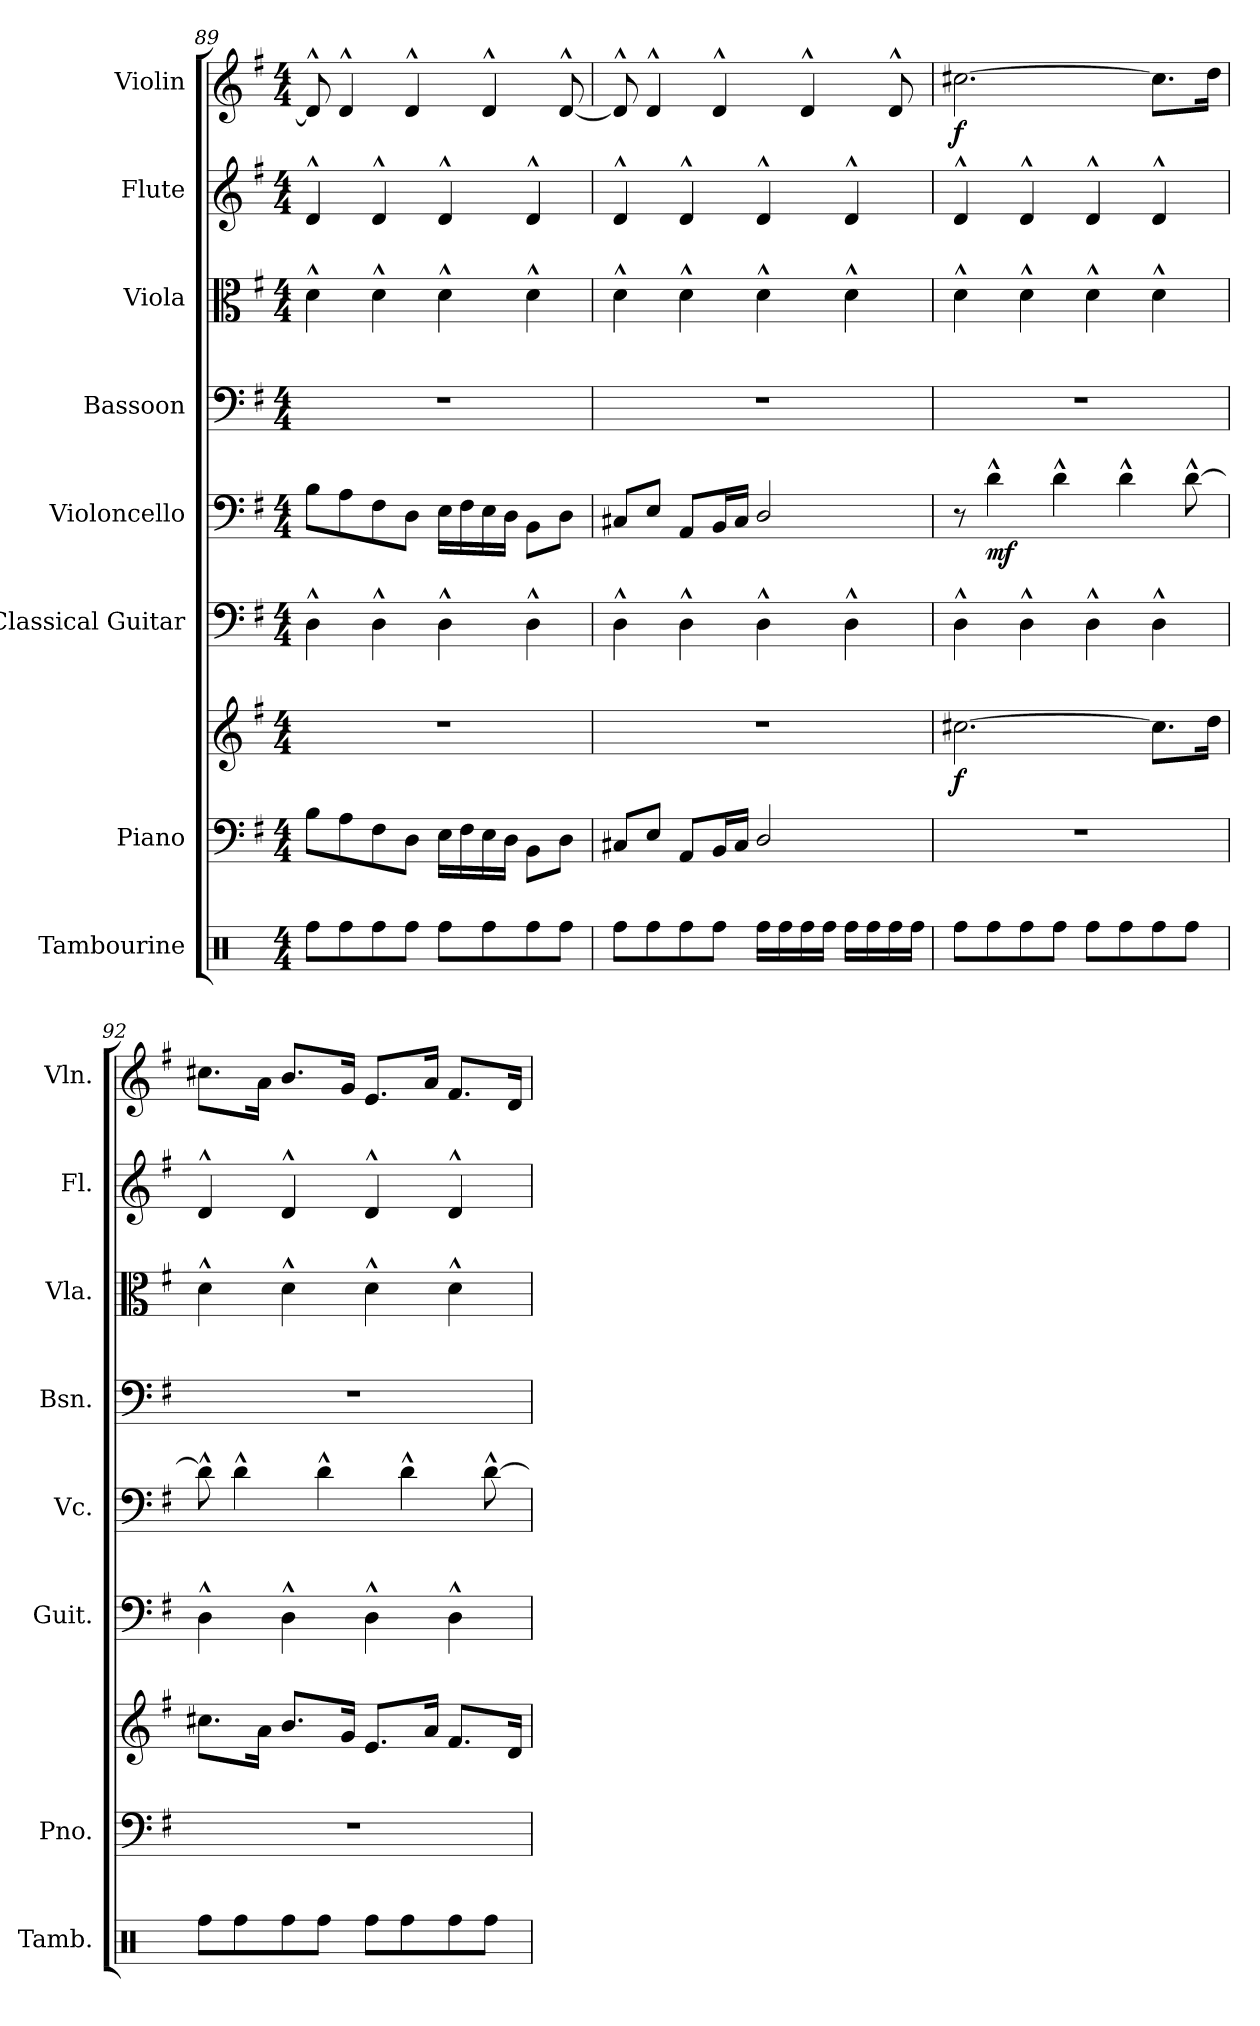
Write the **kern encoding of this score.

**kern	**kern	**kern	**dynam	**kern	**kern	**dynam	**kern	**kern	**kern	**kern	**dynam
*part8	*part7	*part7	*part7	*part6	*part5	*part5	*part4	*part3	*part2	*part1	*part1
*staff9	*staff8	*staff7	*staff7/8	*staff6	*staff5	*staff5	*staff4	*staff3	*staff2	*staff1	*staff1
*I"Tambourine	*I"Piano	*	*	*I"Classical Guitar	*I"Violoncello	*	*I"Bassoon	*I"Viola	*I"Flute	*I"Violin	*
*I'Tamb.	*I'Pno.	*	*	*I'Guit.	*I'Vc.	*	*I'Bsn.	*I'Vla.	*I'Fl.	*I'Vln.	*
*clefX	*clefF4	*clefG2	*	*clefF4	*clefF4	*	*clefF4	*clefC3	*clefG2	*clefG2	*
*k[]	*k[f#]	*k[f#]	*	*k[f#]	*k[f#]	*	*k[f#]	*k[f#]	*k[f#]	*k[f#]	*
*M4/4	*M4/4	*M4/4	*	*M4/4	*M4/4	*	*M4/4	*M4/4	*M4/4	*M4/4	*
=89	=89	=89	=89	=89	=89	=89	=89	=89	=89	=89	=89
8Rff\L	8B\L	1r	.	4D^^\	8B\L	.	1r	4d^^\	4d^^/	8d^^/]	.
8Rff\	8A\	.	.	.	8A\	.	.	.	.	4d^^/	.
8Rff\	8F#\	.	.	4D^^\	8F#\	.	.	4d^^\	4d^^/	.	.
8Rff\J	8D\J	.	.	.	8D\J	.	.	.	.	4d^^/	.
8Rff\L	16E\LL	.	.	4D^^\	16E\LL	.	.	4d^^\	4d^^/	.	.
.	16F#\	.	.	.	16F#\	.	.	.	.	.	.
8Rff\	16E\	.	.	.	16E\	.	.	.	.	4d^^/	.
.	16D\JJ	.	.	.	16D\JJ	.	.	.	.	.	.
8Rff\	8BB\L	.	.	4D^^\	8BB\L	.	.	4d^^\	4d^^/	.	.
8Rff\J	8D\J	.	.	.	8D\J	.	.	.	.	[8d^^/	.
=90	=90	=90	=90	=90	=90	=90	=90	=90	=90	=90	=90
8Rff\L	8C#X/L	1r	.	4D^^\	8C#X/L	.	1r	4d^^\	4d^^/	8d^^/]	.
8Rff\	8E/J	.	.	.	8E/J	.	.	.	.	4d^^/	.
8Rff\	8AA/L	.	.	4D^^\	8AA/L	.	.	4d^^\	4d^^/	.	.
8Rff\J	16BB/L	.	.	.	16BB/L	.	.	.	.	4d^^/	.
.	16C#/JJ	.	.	.	16C#/JJ	.	.	.	.	.	.
16Rff\LL	2D/	.	.	4D^^\	2D/	.	.	4d^^\	4d^^/	.	.
16Rff\	.	.	.	.	.	.	.	.	.	.	.
16Rff\	.	.	.	.	.	.	.	.	.	4d^^/	.
16Rff\JJ	.	.	.	.	.	.	.	.	.	.	.
16Rff\LL	.	.	.	4D^^\	.	.	.	4d^^\	4d^^/	.	.
16Rff\	.	.	.	.	.	.	.	.	.	.	.
16Rff\	.	.	.	.	.	.	.	.	.	8d^^/	.
16Rff\JJ	.	.	.	.	.	.	.	.	.	.	.
!!LO:PB:g=z
=91	=91	=91	=91	=91	=91	=91	=91	=91	=91	=91	=91
!	!	!	!LO:DY:b	!	!	!	!	!	!	!	!LO:DY:b
8Rff\L	1r	[2.cc#X\	f	4D^^\	8r	.	1r	4d^^\	4d^^/	[2.cc#X\	f
!	!	!	!	!	!	!LO:DY:b	!	!	!	!	!
8Rff\	.	.	.	.	4d^^\	mf	.	.	.	.	.
8Rff\	.	.	.	4D^^\	.	.	.	4d^^\	4d^^/	.	.
8Rff\J	.	.	.	.	4d^^\	.	.	.	.	.	.
8Rff\L	.	.	.	4D^^\	.	.	.	4d^^\	4d^^/	.	.
8Rff\	.	.	.	.	4d^^\	.	.	.	.	.	.
8Rff\	.	8.cc#\L]	.	4D^^\	.	.	.	4d^^\	4d^^/	8.cc#\L]	.
8Rff\J	.	.	.	.	[8d^^\	.	.	.	.	.	.
.	.	16dd\Jk	.	.	.	.	.	.	.	16dd\Jk	.
=92	=92	=92	=92	=92	=92	=92	=92	=92	=92	=92	=92
8Rff\L	1r	8.cc#X\L	.	4D^^\	8d^^\]	.	1r	4d^^\	4d^^/	8.cc#X\L	.
8Rff\	.	.	.	.	4d^^\	.	.	.	.	.	.
.	.	16a\Jk	.	.	.	.	.	.	.	16a\Jk	.
8Rff\	.	8.b/L	.	4D^^\	.	.	.	4d^^\	4d^^/	8.b/L	.
8Rff\J	.	.	.	.	4d^^\	.	.	.	.	.	.
.	.	16g/Jk	.	.	.	.	.	.	.	16g/Jk	.
8Rff\L	.	8.e/L	.	4D^^\	.	.	.	4d^^\	4d^^/	8.e/L	.
8Rff\	.	.	.	.	4d^^\	.	.	.	.	.	.
.	.	16a/Jk	.	.	.	.	.	.	.	16a/Jk	.
8Rff\	.	8.f#/L	.	4D^^\	.	.	.	4d^^\	4d^^/	8.f#/L	.
8Rff\J	.	.	.	.	[8d^^\	.	.	.	.	.	.
.	.	16d/Jk	.	.	.	.	.	.	.	16d/Jk	.
=	=	=	=	=	=	=	=	=	=	=	=
*-	*-	*-	*-	*-	*-	*-	*-	*-	*-	*-	*-
